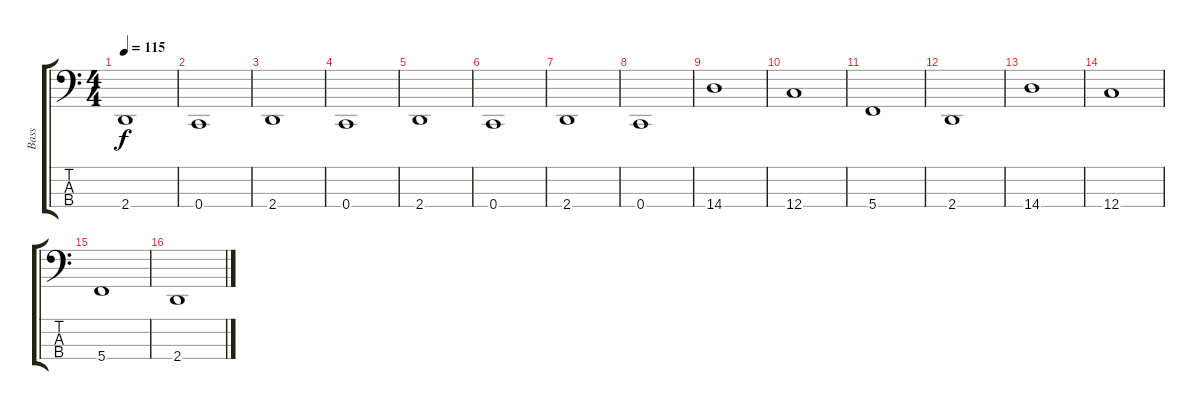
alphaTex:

\track ("Bass" "Bass") {instrument slapbass2}
\staff {score tabs}
\tuning (F2 C2 G1 C1) {hide}
\ts (4 4)
\tempo 115
\clef f4
\ks c
2.4.1{dy f} |
0.4.1 |
2.4.1 |
0.4.1 |
2.4.1 |
0.4.1 |
2.4.1 |
0.4.1 |
14.4.1 |
12.4.1 |
5.4.1 |
2.4.1 |
14.4.1 |
12.4.1 |
5.4.1 |
2.4.1
